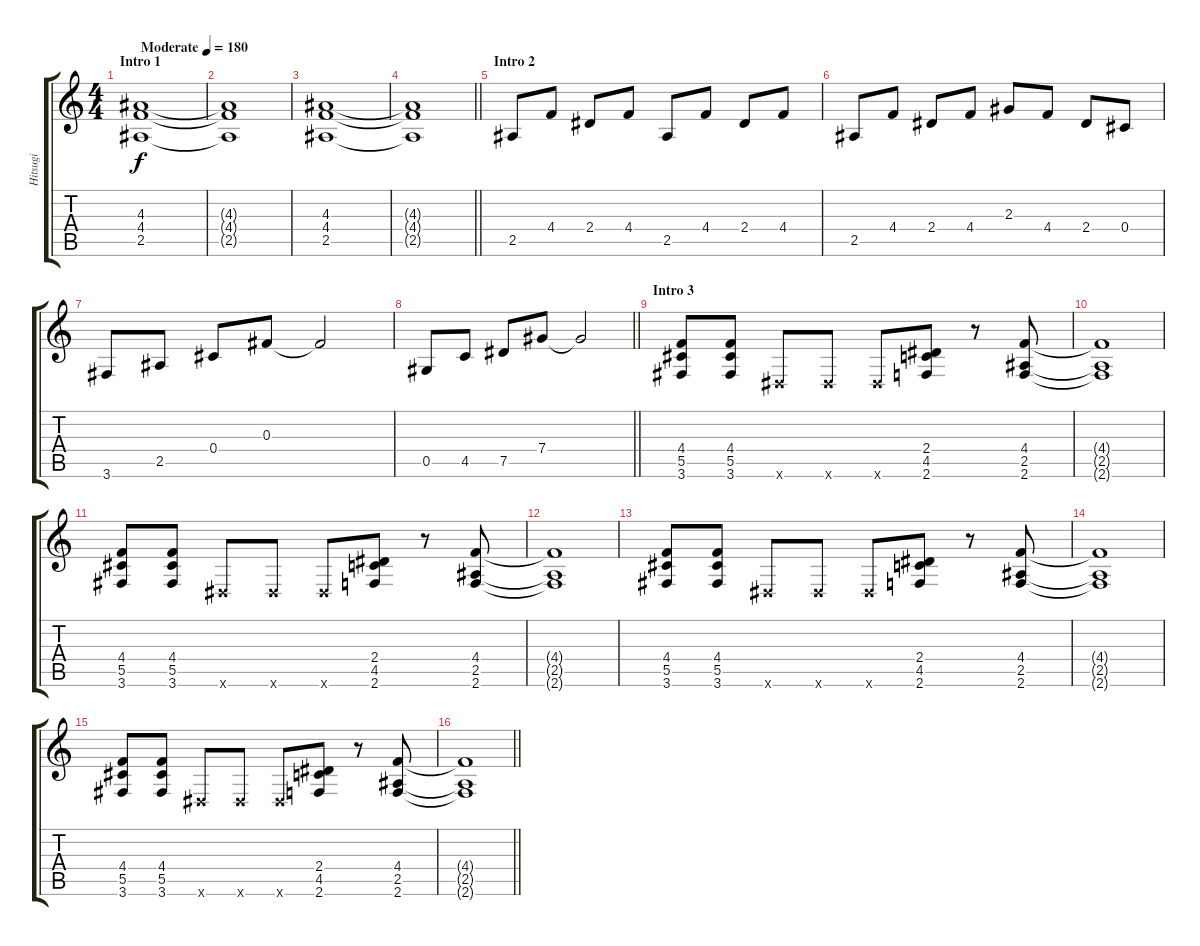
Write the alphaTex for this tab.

\track ("Hitsugi" "Hitsugi") {instrument overdrivenguitar}
\staff {score tabs}
\tuning (Eb4 Bb3 Gb3 Db3 Ab2 Eb2) {hide}
\ts (4 4)
\section ("" "Intro 1")
\tempo (180 "Moderate")
\clef g2
\ks c
(4.3 4.4 2.5).1{dy f instrument overdrivenguitar} |
(4.3{t} 4.4{t} 2.5{t}).1 |
(4.3 4.4 2.5).1 |
\barLineRight lightlight
(4.3{t} 4.4{t} 2.5{t}).1 |
\section ("" "Intro 2")
2.5.8 4.4.8 2.4.8 4.4.8 2.5.8 4.4.8 2.4.8 4.4.8 |
2.5.8 4.4.8 2.4.8 4.4.8 2.3.8 4.4.8 2.4.8 0.4.8 |
3.6.8 2.5.8 0.4.8 0.3.8 0.3{t}.2 |
\barLineRight lightlight
0.5.8 4.5.8 7.5.8 7.4.8 7.4{t}.2 |
\section ("" "Intro 3")
(4.4 5.5 3.6).8 (4.4 5.5 3.6).8 0.6{x}.8 0.6{x}.8 0.6{x}.8 (2.4 4.5 2.6).8 r.8 (4.4 2.5 2.6).8 |
(4.4{t} 2.5{t} 2.6{t}).1 |
(4.4 5.5 3.6).8 (4.4 5.5 3.6).8 0.6{x}.8 0.6{x}.8 0.6{x}.8 (2.4 4.5 2.6).8 r.8 (4.4 2.5 2.6).8 |
(4.4{t} 2.5{t} 2.6{t}).1 |
(4.4 5.5 3.6).8 (4.4 5.5 3.6).8 0.6{x}.8 0.6{x}.8 0.6{x}.8 (2.4 4.5 2.6).8 r.8 (4.4 2.5 2.6).8 |
(4.4{t} 2.5{t} 2.6{t}).1 |
(4.4 5.5 3.6).8 (4.4 5.5 3.6).8 0.6{x}.8 0.6{x}.8 0.6{x}.8 (2.4 4.5 2.6).8 r.8 (4.4 2.5 2.6).8 |
\barLineRight lightlight
(4.4{t} 2.5{t} 2.6{t}).1
